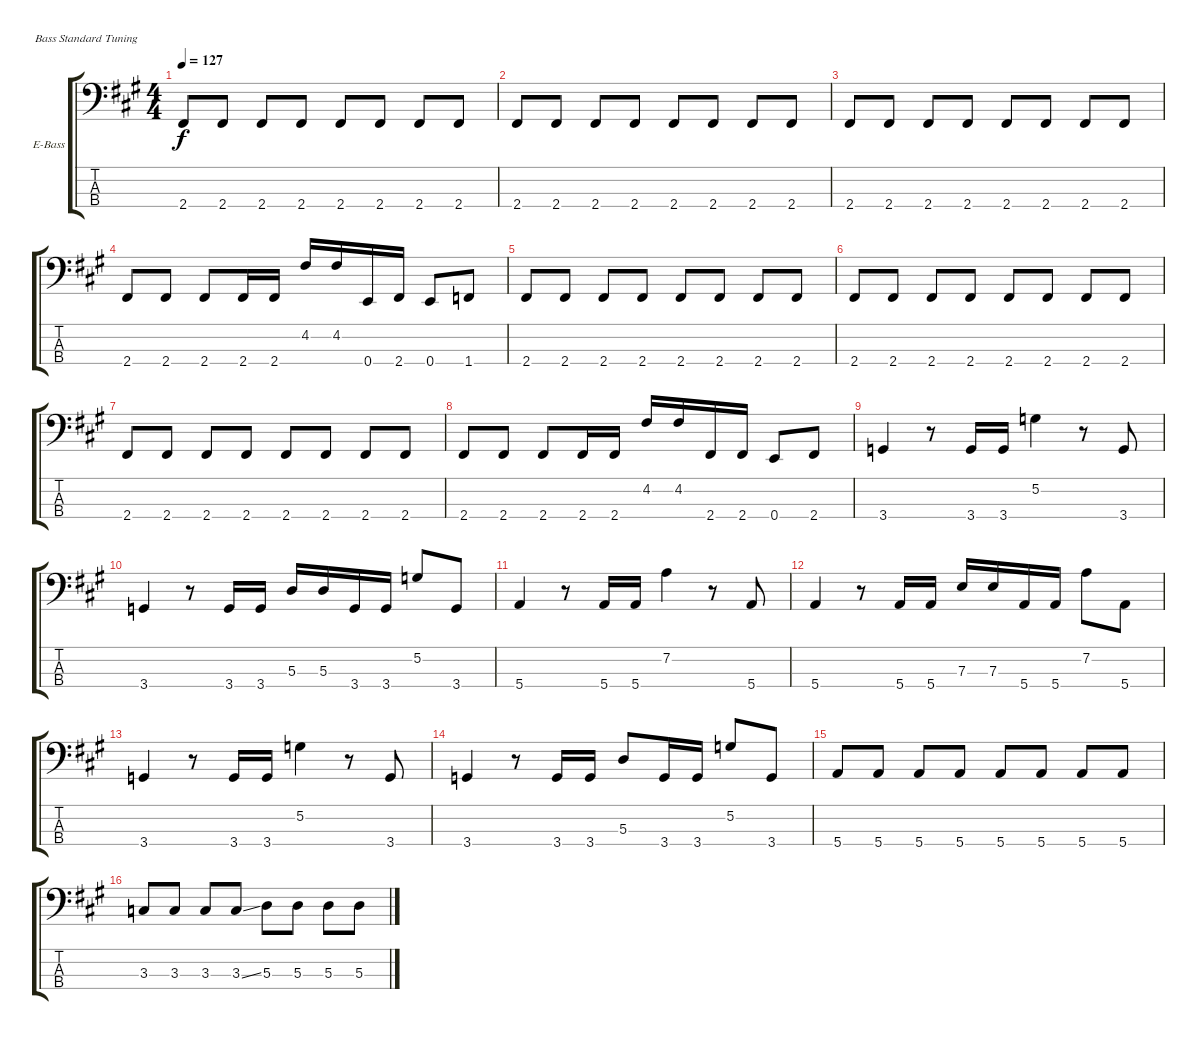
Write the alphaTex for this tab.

\bracketExtendMode groupsimilarinstruments
\firstSystemTrackNameOrientation horizontal
\otherSystemsTrackNameOrientation horizontal
\track ("Bass Guitar" "E-Bass") {instrument electricbassfinger}
\staff {score tabs}
\tuning (G2 D2 A1 E1)
\ts (4 4)
\tempo 127
\clef f4
\ks f#minor
2.4.8{dy f} 2.4.8 2.4.8 2.4.8 2.4.8 2.4.8 2.4.8 2.4.8 |
2.4.8 2.4.8 2.4.8 2.4.8 2.4.8 2.4.8 2.4.8 2.4.8 |
2.4.8 2.4.8 2.4.8 2.4.8 2.4.8 2.4.8 2.4.8 2.4.8 |
2.4.8 2.4.8 2.4.8 2.4.16 2.4.16 4.2.16 4.2.16 0.4.16 2.4.16 0.4.8 1.4.8 |
2.4.8 2.4.8 2.4.8 2.4.8 2.4.8 2.4.8 2.4.8 2.4.8 |
2.4.8 2.4.8 2.4.8 2.4.8 2.4.8 2.4.8 2.4.8 2.4.8 |
2.4.8 2.4.8 2.4.8 2.4.8 2.4.8 2.4.8 2.4.8 2.4.8 |
2.4.8 2.4.8 2.4.8 2.4.16 2.4.16 4.2.16 4.2.16 2.4.16 2.4.16 0.4.8 2.4.8 |
3.4.4 r.8 3.4.16 3.4.16 5.2.4 r.8 3.4.8 |
3.4.4 r.8 3.4.16 3.4.16 5.3.16 5.3.16 3.4.16 3.4.16 5.2.8 3.4.8 |
5.4.4 r.8 5.4.16 5.4.16 7.2.4 r.8 5.4.8 |
5.4.4 r.8 5.4.16 5.4.16 7.3.16 7.3.16 5.4.16 5.4.16 7.2.8 5.4.8 |
3.4.4 r.8 3.4.16 3.4.16 5.2.4 r.8 3.4.8 |
3.4.4 r.8 3.4.16 3.4.16 5.3.8 3.4.16 3.4.16 5.2.8 3.4.8 |
5.4.8 5.4.8 5.4.8 5.4.8 5.4.8 5.4.8 5.4.8 5.4.8 |
3.3.8 3.3.8 3.3.8 3.3{ss}.8 5.3.8 5.3.8 5.3.8 5.3.8
